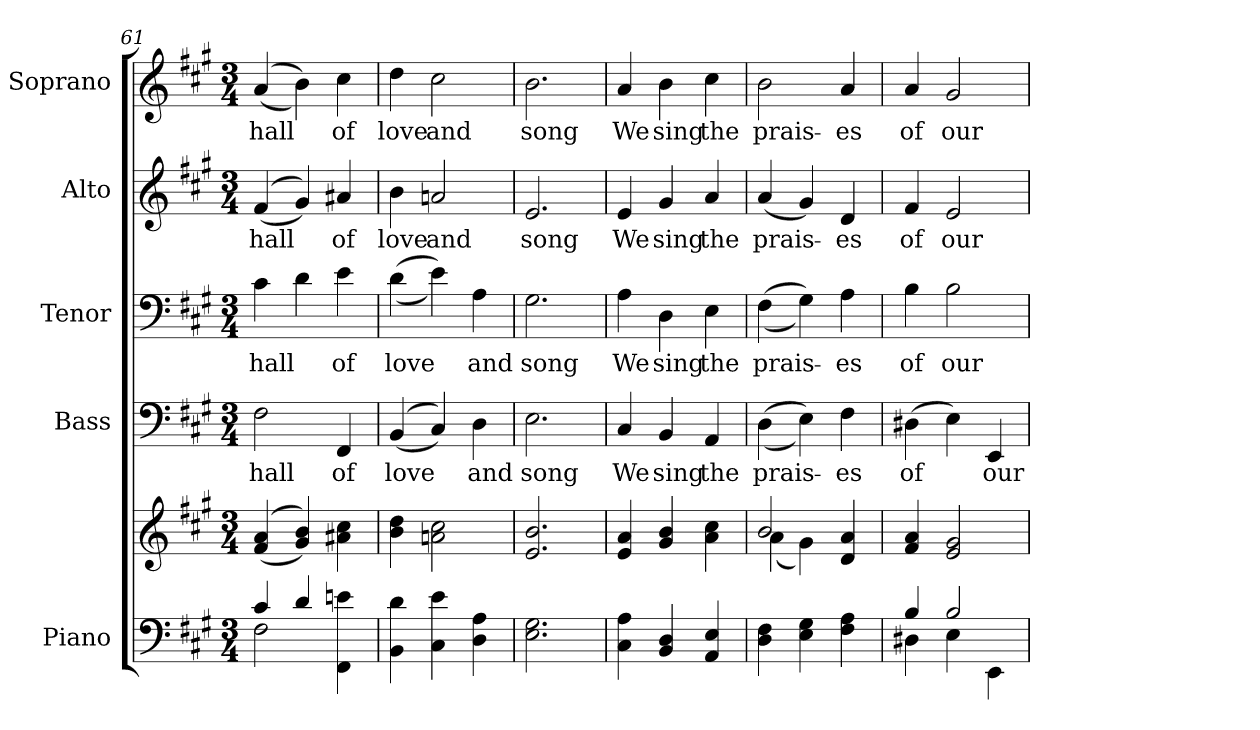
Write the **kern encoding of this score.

**kern	**kern	**kern	**text	**kern	**text	**kern	**text	**kern	**text
*part5	*part5	*part4	*part4	*part3	*part3	*part2	*part2	*part1	*part1
*staff6	*staff5	*staff4	*staff4	*staff3	*staff3	*staff2	*staff2	*staff1	*staff1
*I"Piano	*	*I"Bass	*	*I"Tenor	*	*I"Alto	*	*I"Soprano	*
*I'Pno.	*	*I'B.	*	*I'T.	*	*I'A.	*	*I'S.	*
*clefF4	*clefG2	*clefF4	*	*clefF4	*	*clefG2	*	*clefG2	*
*k[f#c#g#]	*k[f#c#g#]	*k[f#c#g#]	*	*k[f#c#g#]	*	*k[f#c#g#]	*	*k[f#c#g#]	*
*A:	*A:	*A:	*	*A:	*	*A:	*	*A:	*
*M3/4	*M3/4	*M3/4	*	*M3/4	*	*M3/4	*	*M3/4	*
=61	=61	=61	=61	=61	=61	=61	=61	=61	=61
*^	*	*	*	*	*	*	*	*	*
!	!	!	!	!LO:LY:b:color=#000000	!	!	!	!	!	!
!	!	!	!	!	!	!LO:LY:b:color=#000000	!	!	!	!
!	!	!	!	!	!	!	!	!LO:LY:b:color=#000000	!	!
!	!	!	!	!	!	!	!	!	!	!LO:LY:b:color=#000000
4c#i/	2F#i\	((4f#i/ 4ai	2F#i\	hall	4c#i\	hall	((4f#i/	hall	((4ai/	hall
4di/	.	4g#i/ 4bi))	.	.	4di\	.	4g#i/))	.	4bi\))	.
!	!	!	!	!LO:LY:b:color=#000000	!	!	!	!	!	!
!	!	!	!	!	!	!LO:LY:b:color=#000000	!	!	!	!
!	!	!	!	!	!	!	!	!LO:LY:b:color=#000000	!	!
!	!	!	!	!	!	!	!	!	!	!LO:LY:b:color=#000000
4FF#i\ 4eni	4ryy	4a#Xi\ 4cc#i	4FF#i/	of	4ei\	of	4a#Xi/	of	4cc#i\	of
*v	*v	*	*	*	*	*	*	*	*	*
!!LO:PB:g=z
=62	=62	=62	=62	=62	=62	=62	=62	=62	=62
*^	*	*	*	*	*	*	*	*	*
!	!	!	!	!LO:LY:b:color=#000000	!	!	!	!	!	!
*v	*v	*	*	*	*	*	*	*	*	*
*^	*	*	*	*	*	*	*	*	*
!	!	!	!	!	!	!LO:LY:b:color=#000000	!	!	!	!
*v	*v	*	*	*	*	*	*	*	*	*
*^	*	*	*	*	*	*	*	*	*
!	!	!	!	!	!	!	!	!LO:LY:b:color=#000000	!	!
*v	*v	*	*	*	*	*	*	*	*	*
*^	*	*	*	*	*	*	*	*	*
!	!	!	!	!	!	!	!	!	!	!LO:LY:b:color=#000000
*v	*v	*	*	*	*	*	*	*	*	*
4BBi\ 4di	4bi\ 4ddi	((4BBi/	love	((4di\	love	4bi\	love	4ddi\	love
!	!	!	!	!	!	!	!LO:LY:b:color=#000000	!	!
!	!	!	!	!	!	!	!	!	!LO:LY:b:color=#000000
4C#i\ 4ei	2ani\ 2cc#i	4C#i/))	.	4ei\))	.	2ani/	and	2cc#i\	and
!	!	!	!LO:LY:b:color=#000000	!	!	!	!	!	!
!	!	!	!	!	!LO:LY:b:color=#000000	!	!	!	!
4Di\ 4Ai	.	4Di\	and	4Ai\	and	.	.	.	.
=63	=63	=63	=63	=63	=63	=63	=63	=63	=63
!	!	!	!LO:LY:b:color=#000000	!	!	!	!	!	!
!	!	!	!	!	!LO:LY:b:color=#000000	!	!	!	!
!	!	!	!	!	!	!	!LO:LY:b:color=#000000	!	!
!	!	!	!	!	!	!	!	!	!LO:LY:b:color=#000000
2.Ei\ 2.G#i	2.ei/ 2.bi	2.Ei\	song	2.G#i\	song	2.ei/	song	2.bi\	song
=64	=64	=64	=64	=64	=64	=64	=64	=64	=64
!	!	!	!LO:LY:b:color=#000000	!	!	!	!	!	!
!	!	!	!	!	!LO:LY:b:color=#000000	!	!	!	!
!	!	!	!	!	!	!	!LO:LY:b:color=#000000	!	!
!	!	!	!	!	!	!	!	!	!LO:LY:b:color=#000000
4C#i\ 4Ai	4ei/ 4ai	4C#i/	We	4Ai\	We	4ei/	We	4ai/	We
!	!	!	!LO:LY:b:color=#000000	!	!	!	!	!	!
!	!	!	!	!	!LO:LY:b:color=#000000	!	!	!	!
!	!	!	!	!	!	!	!LO:LY:b:color=#000000	!	!
!	!	!	!	!	!	!	!	!	!LO:LY:b:color=#000000
4BBi/ 4Di	4g#i/ 4bi	4BBi/	sing	4Di\	sing	4g#i/	sing	4bi\	sing
!	!	!	!LO:LY:b:color=#000000	!	!	!	!	!	!
!	!	!	!	!	!LO:LY:b:color=#000000	!	!	!	!
!	!	!	!	!	!	!	!LO:LY:b:color=#000000	!	!
!	!	!	!	!	!	!	!	!	!LO:LY:b:color=#000000
4AAi/ 4Ei	4ai\ 4cc#i	4AAi/	the	4Ei\	the	4ai/	the	4cc#i\	the
!!LO:PB:g=z
=65	=65	=65	=65	=65	=65	=65	=65	=65	=65
*	*^	*	*	*	*	*	*	*	*
!	!	!	!	!LO:LY:b:color=#000000	!	!	!	!	!	!
!	!	!	!	!	!	!LO:LY:b:color=#000000	!	!	!	!
!	!	!	!	!	!	!	!	!LO:LY:b:color=#000000	!	!
!	!	!	!	!	!	!	!	!	!	!LO:LY:b:color=#000000
4Di\ 4F#i	2bi/	(4ai\	((4Di\	prais-	((4F#i\	prais-	(4ai/	prais-	2bi\	prais-
4Ei\ 4G#i	.	4g#i\)	4Ei\))	.	4G#i\))	.	4g#i/)	.	.	.
!	!	!	!	!LO:LY:b:color=#000000	!	!	!	!	!	!
!	!	!	!	!	!	!LO:LY:b:color=#000000	!	!	!	!
!	!	!	!	!	!	!	!	!LO:LY:b:color=#000000	!	!
!	!	!	!	!	!	!	!	!	!	!LO:LY:b:color=#000000
4F#i\ 4Ai	4di/ 4ai	4ryy	4F#i\	-es	4Ai\	-es	4di/	-es	4ai/	-es
*	*v	*v	*	*	*	*	*	*	*	*
=66	=66	=66	=66	=66	=66	=66	=66	=66	=66
*^	*	*	*	*	*	*	*	*	*
*	*	*^	*	*	*	*	*	*	*	*
!	!	!	!	!	!LO:LY:b:color=#000000	!	!	!	!	!	!
*	*	*v	*v	*	*	*	*	*	*	*	*
*	*	*^	*	*	*	*	*	*	*	*
!	!	!	!	!	!	!	!LO:LY:b:color=#000000	!	!	!	!
*	*	*v	*v	*	*	*	*	*	*	*	*
*	*	*^	*	*	*	*	*	*	*	*
!	!	!	!	!	!	!	!	!	!LO:LY:b:color=#000000	!	!
*	*	*v	*v	*	*	*	*	*	*	*	*
*	*	*^	*	*	*	*	*	*	*	*
!	!	!	!	!	!	!	!	!	!	!	!LO:LY:b:color=#000000
*	*	*v	*v	*	*	*	*	*	*	*	*
4Bi/	4D#Xi\	4f#i/ 4ai	(4D#Xi\	of	4Bi\	of	4f#i/	of	4ai/	of
!	!	!	!	!	!	!LO:LY:b:color=#000000	!	!	!	!
!	!	!	!	!	!	!	!	!LO:LY:b:color=#000000	!	!
!	!	!	!	!	!	!	!	!	!	!LO:LY:b:color=#000000
2Bi/	4Ei\	2ei/ 2g#i	4Ei\)	.	2Bi\	our	2ei/	our	2g#i/	our
!	!	!	!	!LO:LY:b:color=#000000	!	!	!	!	!	!
.	4EEi\	.	4EEi/	our	.	.	.	.	.	.
*v	*v	*	*	*	*	*	*	*	*	*
=	=	=	=	=	=	=	=	=	=
*-	*-	*-	*-	*-	*-	*-	*-	*-	*-
